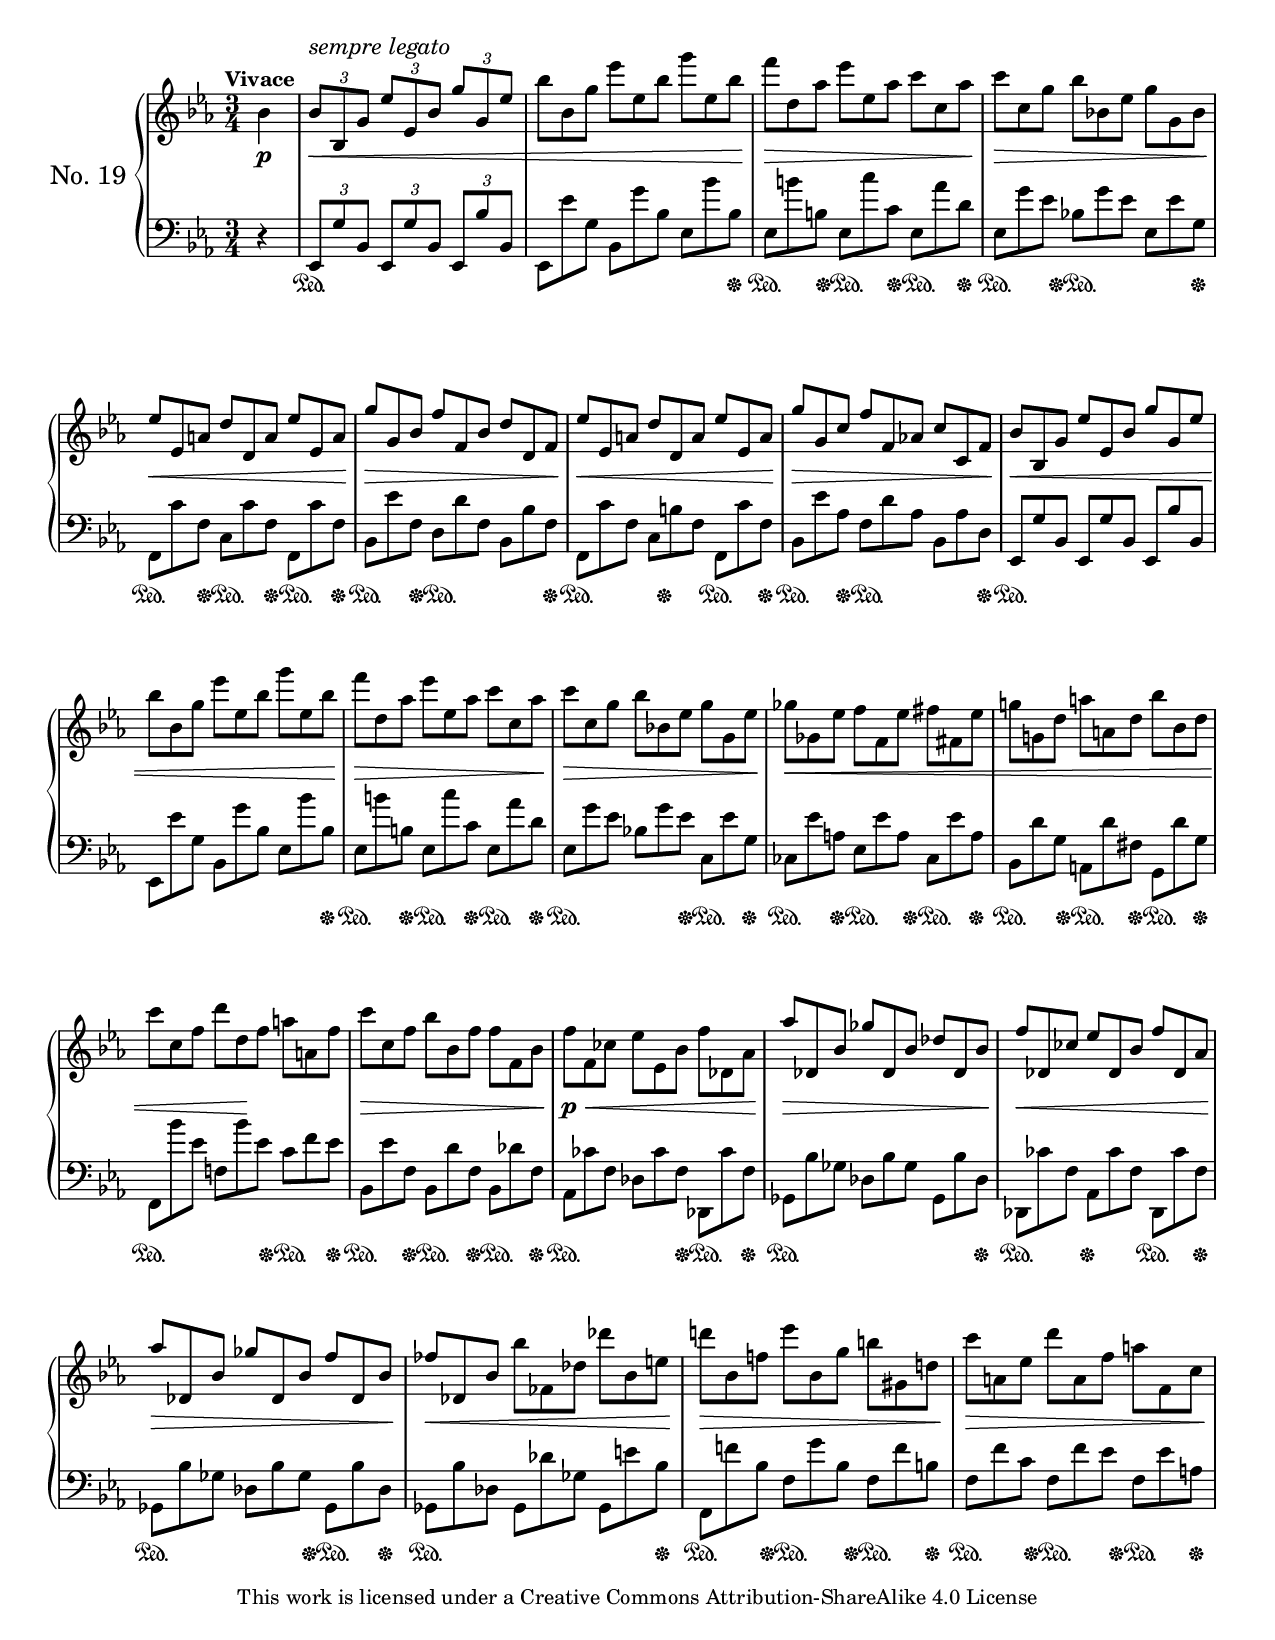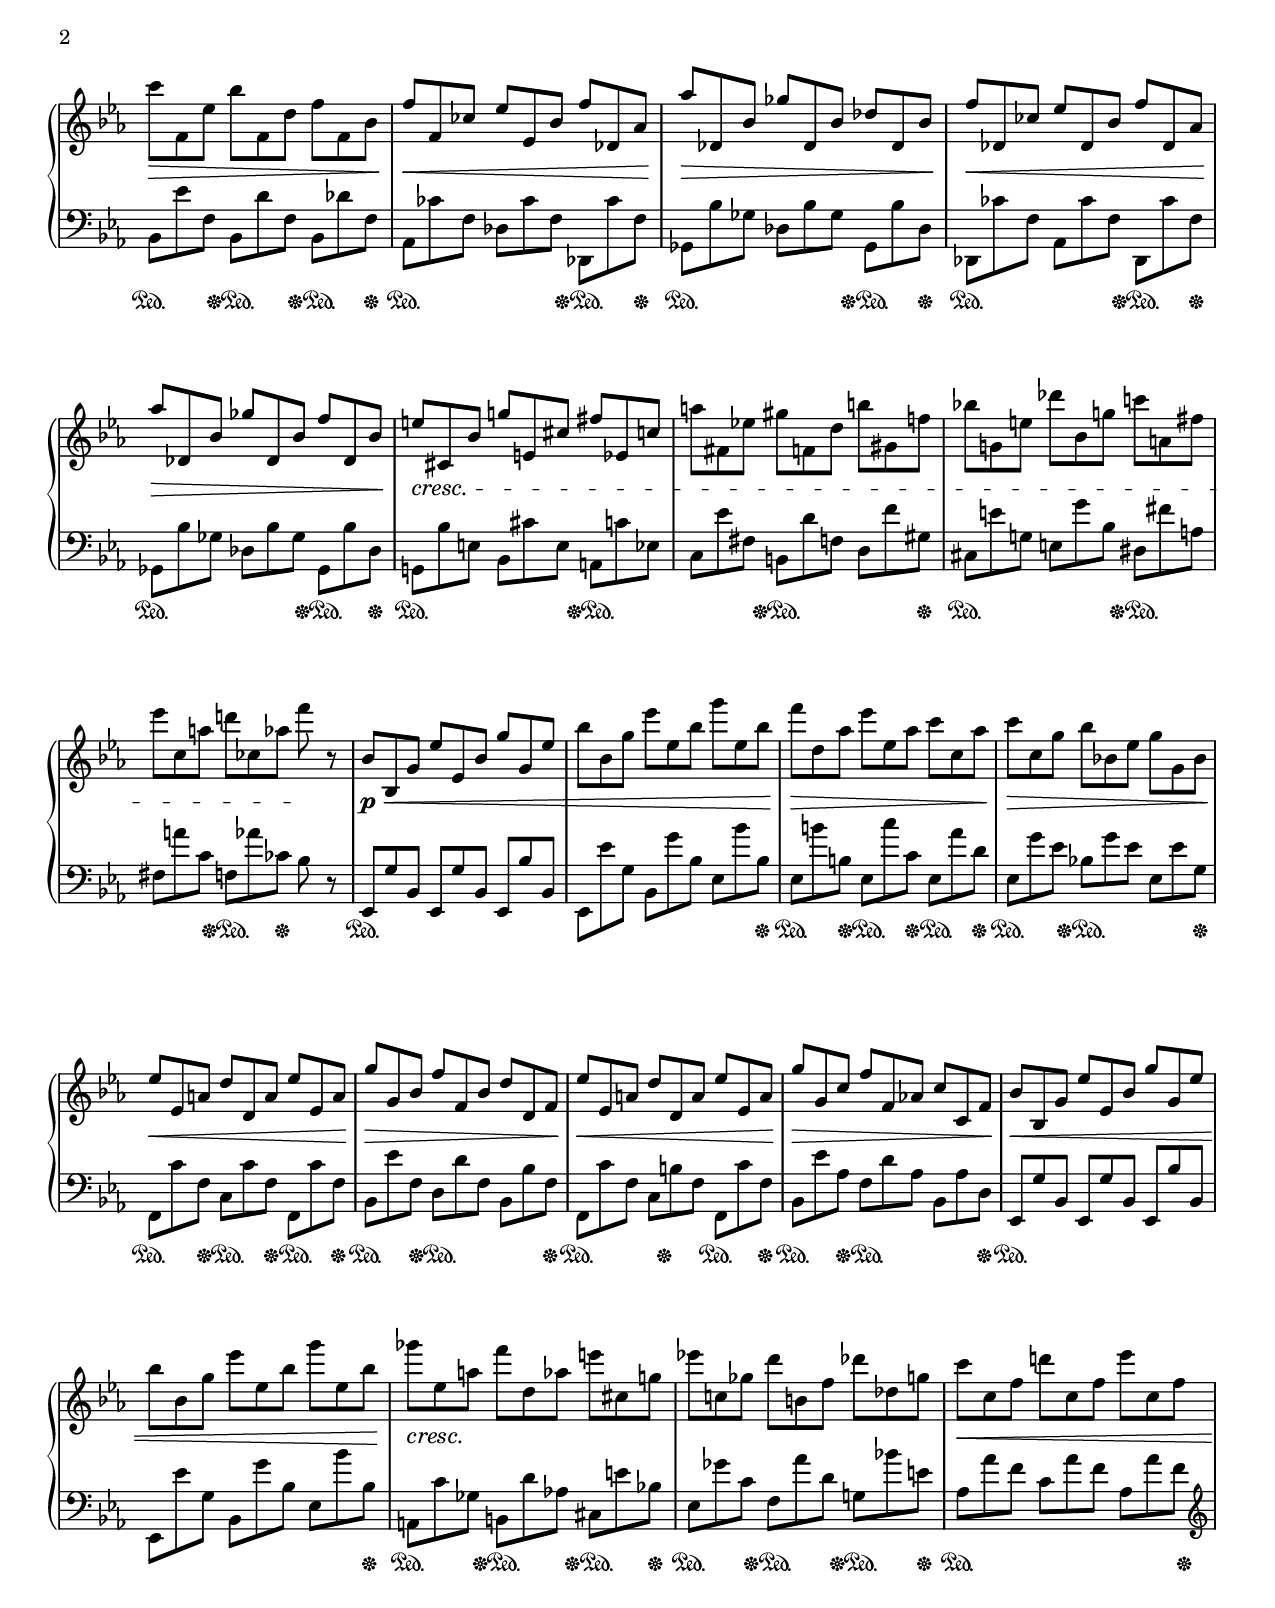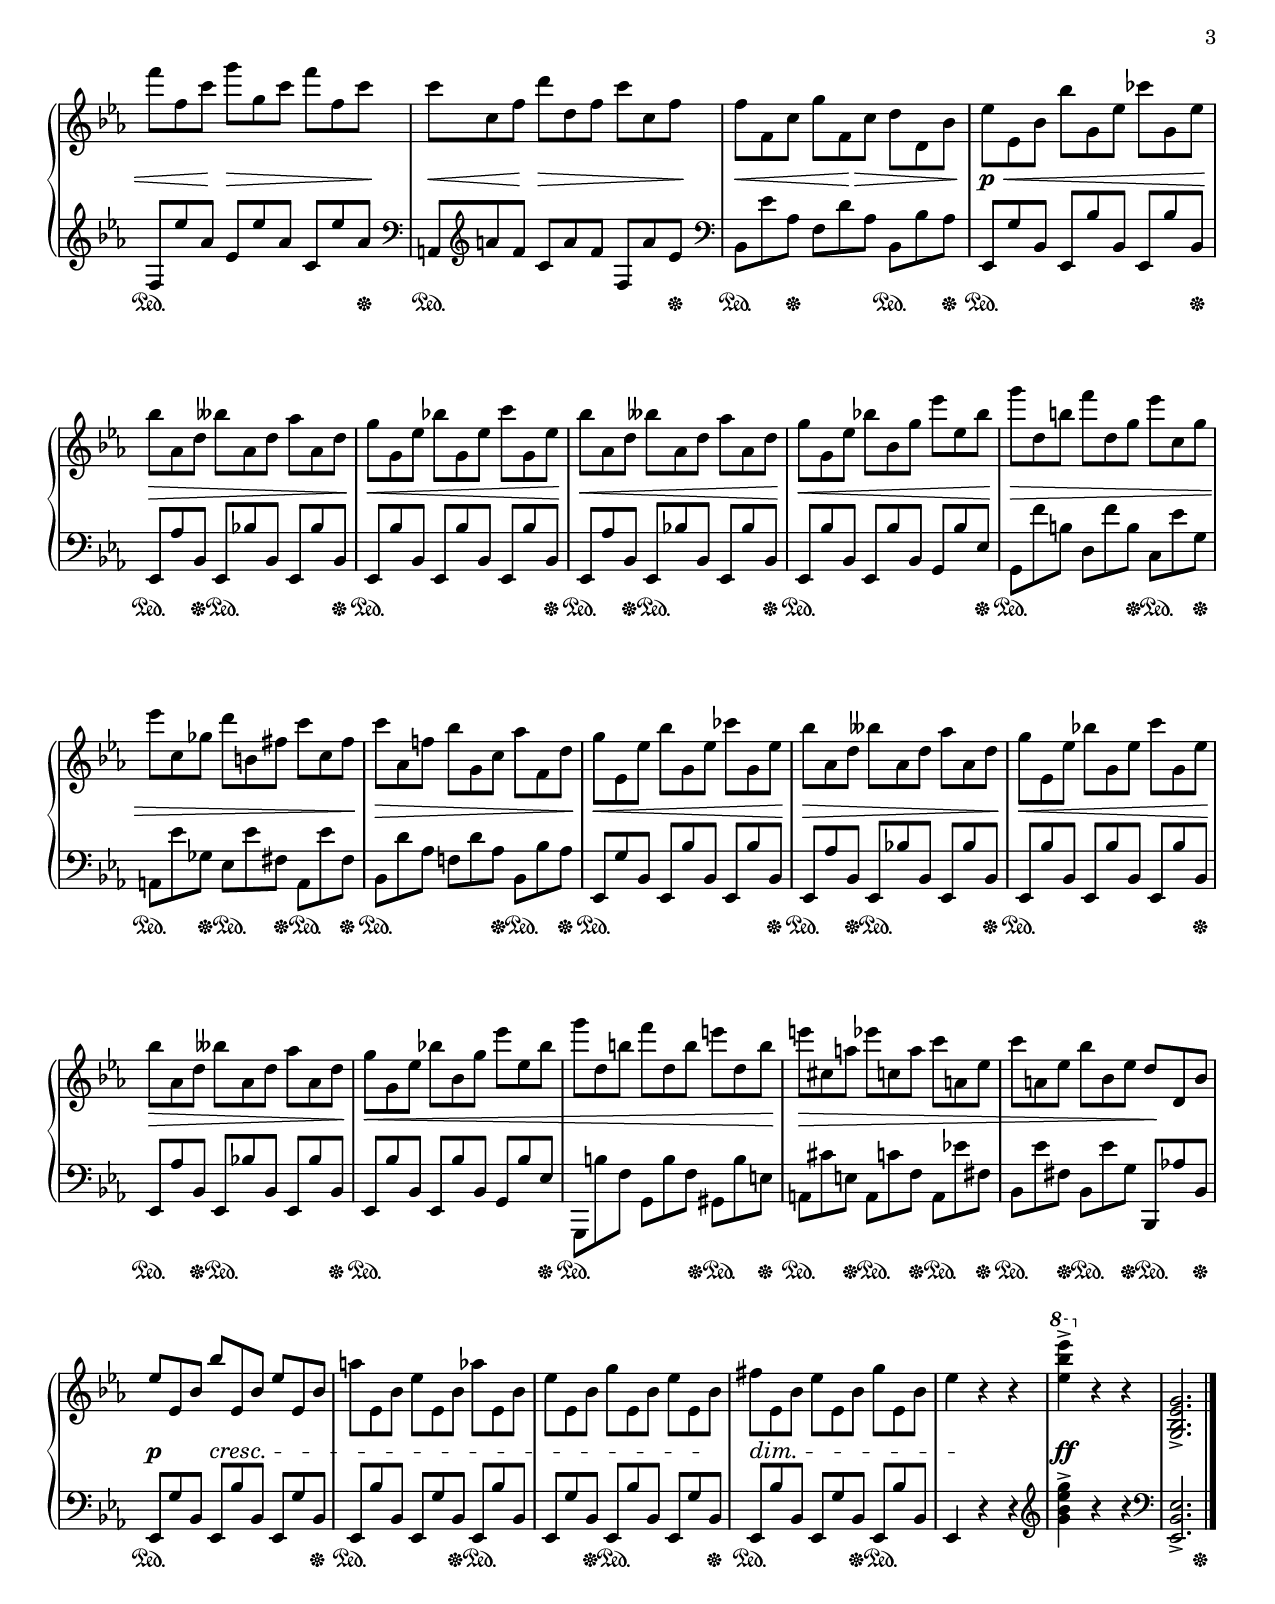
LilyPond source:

\version "2.22.2"

\include "includes/header-paper.ily"
%...+....1....+....2....+....3....+....4....+....5....+....6....+....7....+....

\version "2.22.2"
\language "english"

\include "global-variables.ily"

%%% Music %%%

global = {
  \time 3/4
  \key ef \major
  \accidentalStyle piano
}

rightHand = \relative {
  \clef treble
  \global
  \set Score.tempoHideNote = ##t 
  \tempo "Vivace" 4 = 172
  
  \partial 4 bf'4
  \tuplet 3/2 4 { \stemUp bf8^\sempreLegato bf, g'  ef' ef, bf'  g' g, ef' } |
  \scaleDurations 2/3 {
    \stemDown bf'8 bf, g'  ef' ef, bf'  g' ef, bf' |
    f'8 d, af'  ef' ef, af  c c, af' |
    c8 c, g'  bf bf, ef  g g, bf |
    \stemUp ef8 ef, a  d d, a'  ef' ef, a |
    g'8 g, bf  f' f, bf  d d, f |
    ef'8 ef, a  d d, a'  ef' ef, a |
    g'8 g, c  f f, af  c c, f |
    
    \barNumberCheck 9
    bf8 bf, g'  ef' ef, bf'  g' g, ef' |
    \stemDown bf'8 bf, g'  ef' ef, bf'  g' ef, bf' |
    f'8 d, af'  ef' ef, af  c c, af' |
    c8 c, g'  bf bf, ef  g g, ef' |
    gf8 gf, ef'  f f, ef'  fs fs, ef' |
    g8 g, d'  a' a, d  bf' bf, d |
    c'8 c, f  d' d, f  a a, f' |
    c'8 c, f  bf bf, f'  f f, bf |
    
    \barNumberCheck 17
    f'8 f, cf'  ef ef, bf'  f' df, af' |
    \stemUp af' df,, bf'  gf' df, bf'  df df, bf' |
    f'8  df, cf'  ef df, bf'  f' df, af' |
    af'8 df,, bf'  gf' df, bf'  f' df, bf' |
    ff'8 df, bf'  \stemDown bf' ff, df'  df' bf, e |
    d'8 bf, f'  ef' bf, g'  b gs, d' |
    c'8 a, ef'  d' a, f'  a f, c' |
    c'8  f,, ef'  bf' f, d'  f f, bf |
    
    \barNumberCheck 25
    \stemUp f'8 f, cf'  ef ef, bf'  f' df, af' |
    af'8 df,, bf'  gf' df, bf'  df df, bf' |
    f'8 df, cf'  ef df, bf'  f' df, af' |
    af'8 df,, bf'  gf' df, bf'  f' df, bf' |
    e8 cs, bf'  g' e, cs'  fs ef, c' |
    \stemDown a'8 fs, ef'  gs f, d'  b' gs, f' |
    bf8 g, e'  df' bf, g'  c a, fs' |
    ef' c, a'  d cf, af' 
  }
  f'8 r |
  
  \barNumberCheck 33
  \scaleDurations 2/3 {
    \stemUp bf,,8 bf, g'  ef' ef, bf'  g' g, ef' |
    \stemDown bf'8 bf, g'  ef' ef, bf'  g' ef, bf' |
    f'8 d, af'  ef' ef, af  c c, af' |
    c8 c, g'  bf bf, ef  g g, bf |
    \stemUp ef8 ef, a  d d, a' ef' ef, a |
    g'8 g, bf  f' f, bf  d d, f |
    ef'8 ef, a  d d, a'  ef' ef, a |
    g'8 g, c  f f, af  c c, f |
    
    \barNumberCheck 41
    bf8 bf, g'  ef' ef, bf'  g' g, ef' |
    \stemDown bf'8 bf, g'  ef' ef, bf'  g' ef, bf' |
    gf'8 ef, a  f' d, af'  e'  cs, g' |
    ef'8 c, gf'  d' b, f'  df' df, g |
    c8 c, f   d' c, f  ef' c, f |
    f'8 f, c'  g' g, c  f f, c' |
    c8 c, f  d' d, f  c' c, f |
    f8 f, c'  g' f, c'  d d, bf' |
    
   \barNumberCheck 49
   ef8 ef, bf'  bf' g, ef'  cf' g, ef' |
   bf'8 af, d  bff' af, d  af' af, d |
   g8 g, ef'  bf' g, ef'  c' g, ef' |
   bf'8 af, d  bff' af, d  af' af, d |
   g8 g, ef'  bf' bf, g'  ef' ef, bf' |
   g' d, b'  f' d, g  ef' c, g' |
   ef' c, gf'  d' b, fs'  c' c, fs |
   c'8 af, f'  bf g, c  af' f, d' |
   
   \barNumberCheck 57
   g8 ef, ef'  bf' g, ef'  cf' g, ef' |
   bf'8 af, d  bff' af, d  af' af, d |
   g8 ef, ef'  bf' g, ef'  c' g, ef' |
   bf'8 af, d  bff' af, d  af' af, d |
   g8 g, ef'  bf' bf, g'  ef' ef, bf' |
   g'8 d, b'  f' d, b'  e d, b' |
   e8 cs, a'  ef' c, a'  c a, ef' |
   c'8 a, ef'  bf' bf, ef  \stemUp d d, bf' |
   
   \barNumberCheck 65
   ef8 ef, bf'  bf' ef,, bf'  ef ef, bf' |
   \stemDown a'8 ef, bf'  ef ef, bf'  af' ef, bf' |
   ef8 ef, bf'  g' ef, bf'  ef ef, bf' |
   fs'8 ef, bf'  ef ef, bf'  g' ef, bf'|
  }
  ef4 r r |
  \ottava 1 <ef' bf' ef>4-> \ottava 0 r r |
  \stemUp <g,,, bf ef g>2.-> |
  \bar "|."
}

leftHand = \relative {
  \clef bass
  \global

  \partial 4 r4
  \tuplet 3/2 4 { ef,8 g' bf,  ef, g' bf,  ef, bf'' bf, } |
  \scaleDurations 2/3 {
    ef,8 ef'' g,  bf, g'' bf,  ef, bf'' bf, |
    ef,8 b'' b,  ef, c'' c,  ef, af' d, |
    ef,8 g' ef  bf g' ef  ef, ef' g, |
    f,8 c'' f,  c c' f,  f, c'' f, |
    bf,8 ef' f,  d d' f,  bf, bf' f |
    f,8 c'' f,  c b' f  f, c'' f, |
    bf,8 ef' af,  f d' af  bf, af' d, |
    
    \barNumberCheck 9
    ef,8 g' bf,  ef, g' bf,  ef, bf'' bf, |
    ef,8 ef'' g,  bf, g'' bf,  ef, bf'' bf, |
    ef,8 b'' b,  ef, c'' c,  ef, af' d, |
    ef,8 g' ef  bf g' ef  c, ef' g, |
    cf,8 ef' a,  ef ef' a,  cf, ef' a, |
    bf,8 d' g, a, d' fs,  g, d'' g, |
    f,8 bf'' ef,  f, bf' ef,  c f ef |
    bf,8 ef' f,  bf, d' f,  bf, df' f, |
    
    \barNumberCheck 17
    af,8 cf' f,  df cf' f,  \stemDown df, cf'' f, |
    gf,8 bf' gf  df bf' gf  gf, bf' df, |
    df,8 cf'' f,  af, cf' f,  df, cf'' f, |
    gf,8 bf' gf  df bf' gf  gf, bf' df, |
    gf,8 bf' df,  gf, df'' gf,  gf, e'' bf |
    f,8 f'' bf,  f g' bf,  f f' b, |
    f8 f' c  f, f' ef  f, ef' a, |
    bf,8 ef' f,  bf, d' f,  bf, df' f, |
    
    \barNumberCheck 25
    af,8 cf' f,  df cf' f,  df, cf'' f, |
    gf,8 bf' gf  df bf' gf  gf, bf' df, |
    df,8 cf'' f,  af, cf' f,  df, cf'' f, |
    gf,8 bf' gf  df bf' gf  gf, bf' df, |
    g,8 bf' e,  bf cs' e,  a, c' ef, |
    c8 ef' fs,  b, d' f,  d f' gs, |
    cs,8 e' g,  e g' bf,  ds, fs' a, |
    fs8 a' c,  f, af' cf,
  }
  bf8 r |
  
  \barNumberCheck 33
  \scaleDurations 2/3 {
    \stemUp ef,,8 g' bf,  ef, g' bf,  ef, bf'' bf, |
    \stemDown ef,8 ef'' g,  bf, g'' bf,  ef, bf'' bf, |
    ef,8 b'' b,  ef, c'' c,  ef, af' d, |
    ef,8 g' ef  bf g' ef  ef, ef' g, |
    f,8 c'' f,  c c' f,  f, c'' f, |
    bf,8 ef' f,  d d' f,  bf, bf' f |
    f,8 c'' f,  c b' f  f, c'' f, |
    bf,8 ef' af,  f d' af  bf, af' d, |
    
    \barNumberCheck 41
    \stemUp ef,8 g' bf,  ef, g' bf,  ef, bf'' bf, |
    \stemDown ef,8 ef'' g,  bf, g'' bf,  ef, bf'' bf, |
    a,8 c' gf  b, d' af  cs, e' bf |
    ef,8 gf' c,  f, af' d,  g, bf' e, |
    af,8 af' f  c af' f  af, af' f |
    \stemUp \clef treble f,8 ef'' af,  ef ef' af,  c, ef' af, |
    \clef bass a,,8 \clef treble a'' f  c a' f  f, a' ef |
    \stemDown \clef bass bf, ef' af,  f d' af  bf, bf' af |
    
    \barNumberCheck 49
    \stemUp ef,8 g' bf,  ef, bf'' bf,  ef, bf'' bf, |
    ef,8 af' bf,  ef, bf'' bf,  ef, bf'' bf, |
    ef, bf'' bf,  ef, bf'' bf,  ef, bf'' bf, |
    ef, af' bf,  ef, bf'' bf,  ef, bf'' bf, |
    ef, bf'' bf,  ef, bf'' bf,  g bf' ef, |
    \stemDown g, f'' b,  d, f' b,  c, ef' g, |
    a,8 ef'' gf,  ef ef' fs,  a, ef'' fs, |
    bf,8 d' af  f d' af  bf, bf' af |
    
    \barNumberCheck 57
    \stemUp ef,8 g' bf,  ef, bf'' bf,  ef, bf'' bf, |
    ef,8 af' bf,  ef, bf'' bf,  ef, bf'' bf, |
    ef, bf'' bf,  ef, bf'' bf,  ef, bf'' bf, |
    ef,8 af' bf,  ef, bf'' bf,  ef, bf'' bf, |
    ef, bf'' bf,  ef, bf'' bf,  g bf' ef, |
    \stemDown g,,8 b'' f  g, b' f  gs, b' e, |
    a,8 cs' e,  a, c' f,  a, ef'' fs, |
    bf,8 ef' fs,  bf, ef' g,  \stemUp bf,, af'' bf, |
    
    \barNumberCheck 65
    ef,8 g' bf,  ef, bf'' bf,  ef,8 g' bf, |
    ef, bf'' bf,  ef,8 g' bf,  ef, bf'' bf, |
    ef,8 g' bf,  ef, bf'' bf,  ef,8 g' bf, |
    ef, bf'' bf,  ef,8 g' bf,  ef, bf'' bf, |
  }
  ef,4 r r |
  \stemNeutral \clef treble <g'' bf ef g>4-> r r |
  \clef bass <ef,, bf' ef>2.-> |
}

dynamics = {
  \override TextScript.Y-offset = -0.5

  \partial 4 s4\p 
  s2.\< |
  s2 s8. s16\! |
  s2\> s8. s16\! |
  s2\> s8. s16\! |
  s2\< s8. s16\! |
  s2\> s8. s16\! |
  s2\< s8. s16\! |
  s2\> s8. s16\! |
  
  \barNumberCheck 9
  s2.\< |
  s2 s8. s16\! |
  s2\> s8. s16\! |
  s2\> s8. s16\! |
  s2.\< |
  s2. |
  s4 s8 s\! s4 |
  s2\> s8. s16\! |
  
  \barNumberCheck 17
  s2\p\< s8. s16\! |
  s2\> s8. s16\! |
  s2\< s8. s16\! |
  s2\> s8. s16\! |
  s2\< s8. s16\! |
  \repeat unfold 3 { s2\> s8. s16\! | }
  
  \barNumberCheck 25
  s2\< s8. s16\! |
  s2\> s8. s16\! |
  s2\< s8. s16\! |
  s2\> s8. s16\! |
  s2.\cresc |
  s2. * 2 |
  s2 s4\! |
  
  \barNumberCheck 33
  s2.\p\< |
  s4. s4 s16 s\! |
  s2\> s8. s16\! |
  s2\> s8. s16\! |
  s2\< s8. s16\! |
  s2\> s8. s16\! |
  s2\< s8. s16\! |
  s2\> s8. s16\! |
  
  \barNumberCheck 41
  s2.\< |
  s4. s4 s16 s\! |
  s2.^\crescm |
  s2. |
  s2.\< |
  s8. s16\! s4\> s8. s16\! |
  s8.\< s16\! s4\> s8. s16\! |
  s4\< s8 s\> s8. s16\! |
  
  \barNumberCheck 49
  s2\p\< s8. s16\! |
  s2\> s8. s16\! |
  s2\< s8. s16\! |
  s2\< s8. s16\! |
  s2\< s8. s16\! |
  s2.\> |
  s2 s8. s16\! |
  s2\> s8. s16\! |
  
  \barNumberCheck 57
  s2\< s8. s16\! |
  s2\> s8. s16\! |
  s2\< s8. s16\! |
  s2\> s8. s16\! |
  s2.\< |
  s2 s8. s16\! |
  s2.\> |
  s2 s4\! |
  
  \barNumberCheck 65
  s4\p s2\cresc |
  s2. |
  s2 s8. s16\! |
  s2.\dim |
  s8 s\! s2 |
  s2.\ff |
  s2. |
}

pedal = {
  \partial 4 s4
  s2.\sustainOn |
  s2 s8. s16\sustainOff |
  s4\sustainOn s\sustainOff\sustainOn s8.\sustainOff\sustainOn s16\sustainOff |
  s4\sustainOn s\sustainOff\sustainOn s8. s16\sustainOff |
  s4\sustainOn s\sustainOff\sustainOn s8.\sustainOff\sustainOn s16\sustainOff |
  s4\sustainOn s\sustainOff\sustainOn s8. s16\sustainOff |
  s4\sustainOn s16 s8.\sustainOff s\sustainOn s16\sustainOff |
  s4\sustainOn s\sustainOff\sustainOn s8. s16\sustainOff |
  
  \barNumberCheck 9
  s2.\sustainOn |
  s2 s8. s16\sustainOff |
  s4\sustainOn s\sustainOff\sustainOn s8.\sustainOff\sustainOn s16\sustainOff |
  s4\sustainOn s4 s8.\sustainOff\sustainOn s16\sustainOff |
  s4\sustainOn s\sustainOff\sustainOn s8.\sustainOff\sustainOn s16\sustainOff |
  s4\sustainOn s\sustainOff\sustainOn s8.\sustainOff\sustainOn s16\sustainOff |
  s4\sustainOn s4 s8.\sustainOff\sustainOn s16\sustainOff |
  s4\sustainOn s\sustainOff\sustainOn s8.\sustainOff\sustainOn s16\sustainOff |
  
  \barNumberCheck 17
  s4\sustainOn s4 s8.\sustainOff\sustainOn s16\sustainOff |
  \tag layout { s2\sustainOn s8. s16\sustainOff | }
  \tag midi   { s8.\sustainOn s16\sustainOff s4\sustainOn s8. 
                s16\sustainOff | }
  s4\sustainOn s\sustainOff s8.\sustainOn s16\sustainOff |
  s4\sustainOn s4 s8.\sustainOff\sustainOn s16\sustainOff |
  s2\sustainOn s8. s16\sustainOff |
  \repeat unfold 3 {
    s4\sustainOn s\sustainOff\sustainOn s8.\sustainOff\sustainOn 
      s16\sustainOff |
  }
  
  \barNumberCheck 25
  \repeat unfold 4 {
    s4\sustainOn s4 s8.\sustainOff\sustainOn s16\sustainOff |
  }
  s2\sustainOn s4\sustainOff\sustainOn |
  s4 s\sustainOff\sustainOn s8. s16\sustainOff | 
  s2\sustainOn s4\sustainOff\sustainOn |
  s4 s8.\sustainOff\sustainOn s16\sustainOff s4 |
  
  \barNumberCheck 33
  s2.\sustainOn |
  s2 s8. s16\sustainOff |
  s4\sustainOn s\sustainOff\sustainOn s8.\sustainOff\sustainOn s16\sustainOff |
  s4\sustainOn s\sustainOff\sustainOn s8. s16\sustainOff |
  s4\sustainOn s\sustainOff\sustainOn s8.\sustainOff\sustainOn s16\sustainOff |
  s4\sustainOn s\sustainOff\sustainOn s8. s16\sustainOff |
  s4\sustainOn s16 s8.\sustainOff s\sustainOn s16\sustainOff |
  s4\sustainOn s\sustainOff\sustainOn s8. s16\sustainOff |
  
  \barNumberCheck 41
  s2.\sustainOn |
  s2 s8. s16\sustainOff |
  s4\sustainOn s\sustainOff\sustainOn s8.\sustainOff\sustainOn s16\sustainOff |
  s4\sustainOn s\sustainOff\sustainOn s8.\sustainOff\sustainOn s16\sustainOff |
  \repeat unfold 3 { s2\sustainOn s8. s16\sustainOff | }
  s8.\sustainOn s16\sustainOff s4 s8.\sustainOn s16\sustainOff |
  
  \barNumberCheck 49
  s2\sustainOn s8. s16\sustainOff |
  s4\sustainOn s4\sustainOff\sustainOn s8. s16\sustainOff |
  s2\sustainOn s8. s16\sustainOff |
  s4\sustainOn s4\sustainOff\sustainOn s8. s16\sustainOff |
  s2\sustainOn s8. s16\sustainOff |
  s2\sustainOn s8.\sustainOff\sustainOn s16\sustainOff |
  s4\sustainOn s\sustainOff\sustainOn s8.\sustainOff\sustainOn s16\sustainOff |
  s2\sustainOn s8.\sustainOff\sustainOn s16\sustainOff |
  
  \barNumberCheck 57
  s2\sustainOn s8. s16\sustainOff |
  s4\sustainOn s4\sustainOff\sustainOn s8. s16\sustainOff |
  s2\sustainOn s8. s16\sustainOff |
  s4\sustainOn s4\sustainOff\sustainOn s8. s16\sustainOff |
  s2\sustainOn s8. s16\sustainOff |
  s2\sustainOn s8.\sustainOff\sustainOn s16\sustainOff |
  s4\sustainOn s\sustainOff\sustainOn s8.\sustainOff\sustainOn s16\sustainOff |
  s4\sustainOn s\sustainOff\sustainOn s8.\sustainOff\sustainOn s16\sustainOff |
  
  \barNumberCheck 65
  s2\sustainOn s8. s16\sustainOff |
  s2\sustainOn s4\sustainOff\sustainOn |
  s4 s4\sustainOff\sustainOn s8. s16\sustainOff |
  s2\sustainOn s4\sustainOff\sustainOn |
  \tag layout {
    s2. * 2 |
    s2 s4\sustainOff |
  }
  \tag midi {
    s2.\sustainOff |
    s2. * 2 |
  }
}

preludeNinteenMusic = \score { 
  \keepWithTag #'layout
  \new PianoStaff \with { 
    instrumentName = \markup \huge "No. 19"
  } <<
    \new Staff = "upper" \rightHand
    \new Dynamics \dynamics
    \new Staff = "lower" \leftHand
    \new Dynamics \pedal
  >>
  \layout {}
}

preludeNinteenMidi = \book {
  \bookOutputName "prelude-op28-no19"
  \score { 
    \keepWithTag #'midi
    <<
      \new Staff = "upper" << \rightHand \dynamics \pedal >> 
      \new Staff = "lower" << \leftHand \dynamics \pedal >> 
    >>
    \midi {}
  }
}


\paper {
  system-system-spacing =
    #'((basic-distance . 12) 
       (minimum-distance . 8)
       (padding . 1)
       (stretchability . 60))
}

\preludeNinteenMusic
\preludeNinteenMidi
